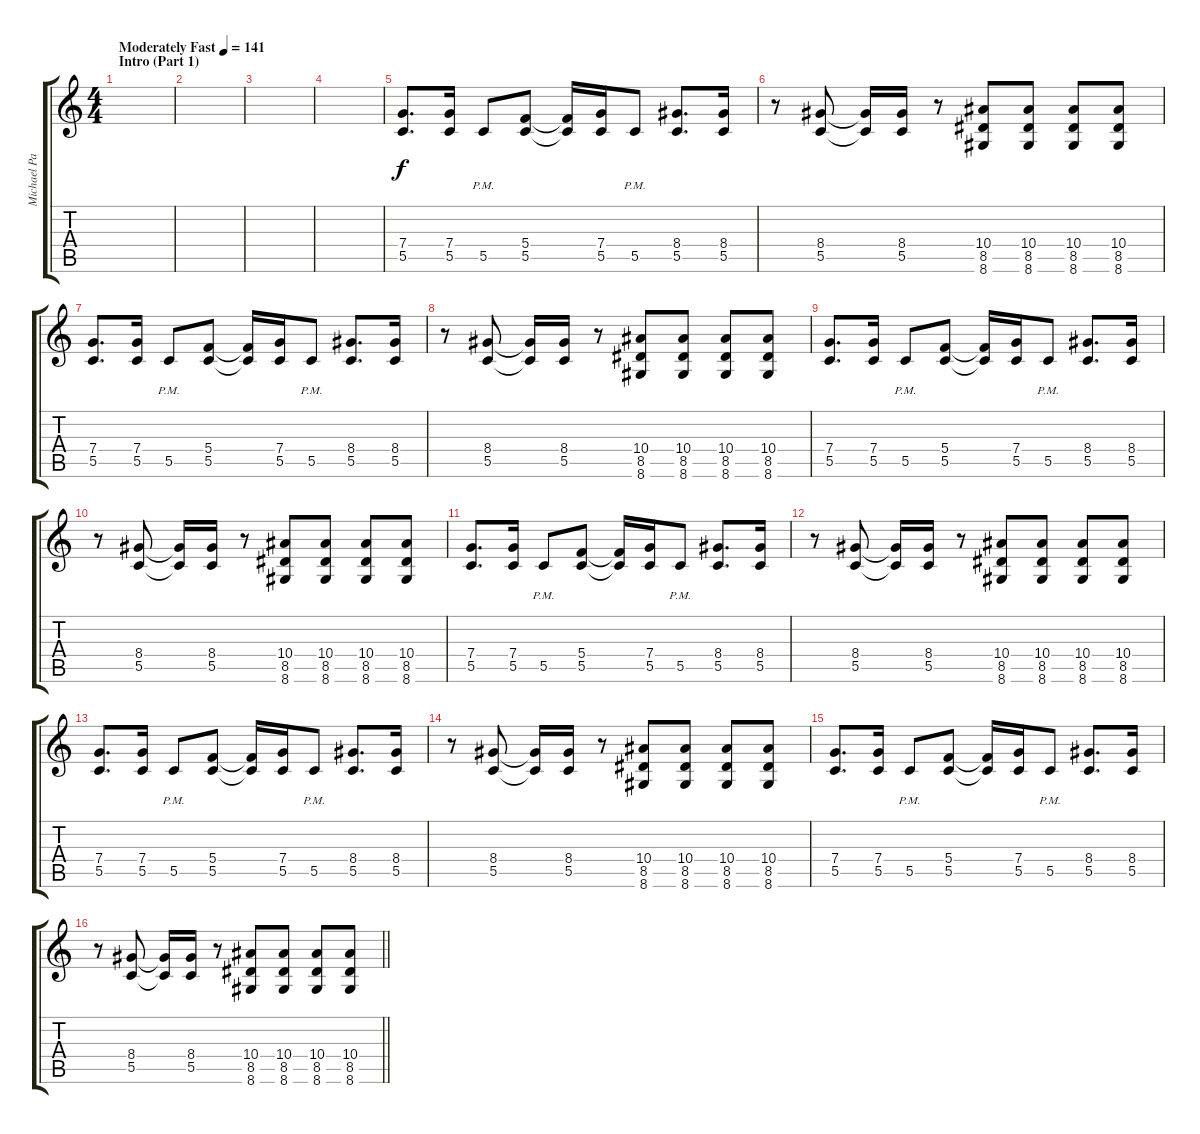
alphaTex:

\track ("Michael Padget" "Michael Pa") {instrument distortionguitar}
\staff {score tabs}
\tuning (D4 A3 F3 C3 G2 C2) {hide}
\ts (4 4)
\section ("" "Intro (Part 1)")
\tempo (141 "Moderately Fast")
\clef g2
\ks c
|
|
|
|
(7.4 5.5).8{d} (7.4 5.5).16 5.5{pm}.8 (5.4 5.5).8 (5.4{t} 5.5{t}).16 (7.4 5.5).16 5.5{pm}.8 (8.4 5.5).8{d} (8.4 5.5).16 |
r.8 (8.4 5.5).8 (8.4{t} 5.5{t}).16 (8.4 5.5).16 r.8 (10.4 8.5 8.6).8 (10.4 8.5 8.6).8 (10.4 8.5 8.6).8 (10.4 8.5 8.6).8 |
(7.4 5.5).8{d} (7.4 5.5).16 5.5{pm}.8 (5.4 5.5).8 (5.4{t} 5.5{t}).16 (7.4 5.5).16 5.5{pm}.8 (8.4 5.5).8{d} (8.4 5.5).16 |
r.8 (8.4 5.5).8 (8.4{t} 5.5{t}).16 (8.4 5.5).16 r.8 (10.4 8.5 8.6).8 (10.4 8.5 8.6).8 (10.4 8.5 8.6).8 (10.4 8.5 8.6).8 |
(7.4 5.5).8{d} (7.4 5.5).16 5.5{pm}.8 (5.4 5.5).8 (5.4{t} 5.5{t}).16 (7.4 5.5).16 5.5{pm}.8 (8.4 5.5).8{d} (8.4 5.5).16 |
r.8 (8.4 5.5).8 (8.4{t} 5.5{t}).16 (8.4 5.5).16 r.8 (10.4 8.5 8.6).8 (10.4 8.5 8.6).8 (10.4 8.5 8.6).8 (10.4 8.5 8.6).8 |
(7.4 5.5).8{d} (7.4 5.5).16 5.5{pm}.8 (5.4 5.5).8 (5.4{t} 5.5{t}).16 (7.4 5.5).16 5.5{pm}.8 (8.4 5.5).8{d} (8.4 5.5).16 |
r.8 (8.4 5.5).8 (8.4{t} 5.5{t}).16 (8.4 5.5).16 r.8 (10.4 8.5 8.6).8 (10.4 8.5 8.6).8 (10.4 8.5 8.6).8 (10.4 8.5 8.6).8 |
(7.4 5.5).8{d} (7.4 5.5).16 5.5{pm}.8 (5.4 5.5).8 (5.4{t} 5.5{t}).16 (7.4 5.5).16 5.5{pm}.8 (8.4 5.5).8{d} (8.4 5.5).16 |
r.8 (8.4 5.5).8 (8.4{t} 5.5{t}).16 (8.4 5.5).16 r.8 (10.4 8.5 8.6).8 (10.4 8.5 8.6).8 (10.4 8.5 8.6).8 (10.4 8.5 8.6).8 |
(7.4 5.5).8{d} (7.4 5.5).16 5.5{pm}.8 (5.4 5.5).8 (5.4{t} 5.5{t}).16 (7.4 5.5).16 5.5{pm}.8 (8.4 5.5).8{d} (8.4 5.5).16 |
\barLineRight lightlight
r.8 (8.4 5.5).8 (8.4{t} 5.5{t}).16 (8.4 5.5).16 r.8 (10.4 8.5 8.6).8 (10.4 8.5 8.6).8 (10.4 8.5 8.6).8 (10.4 8.5 8.6).8
